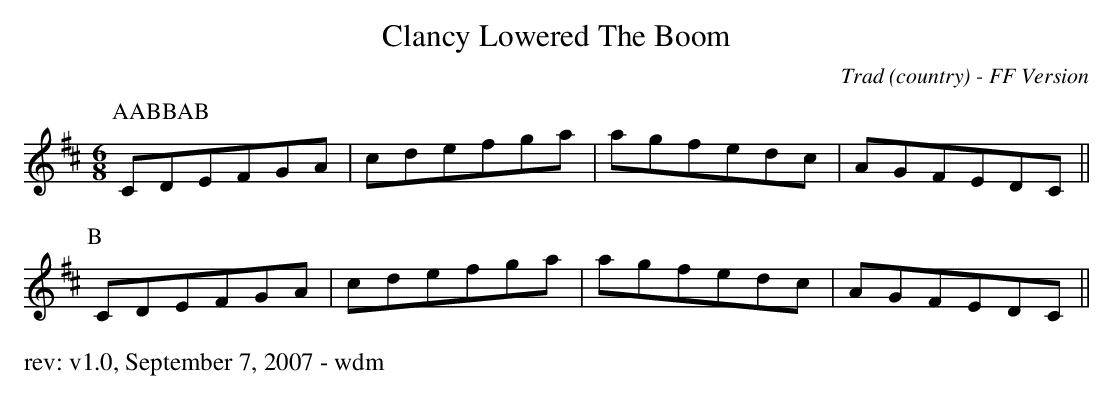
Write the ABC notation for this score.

X:1
T: Clancy Lowered The Boom
O: Trad (country) - FF Version
M: 6/8
K: Dmaj
P: AABBAB
P:A
CDEFGA|cdefga|agfedc|AGFEDC||
P:B
CDEFGA|cdefga|agfedc|AGFEDC||
